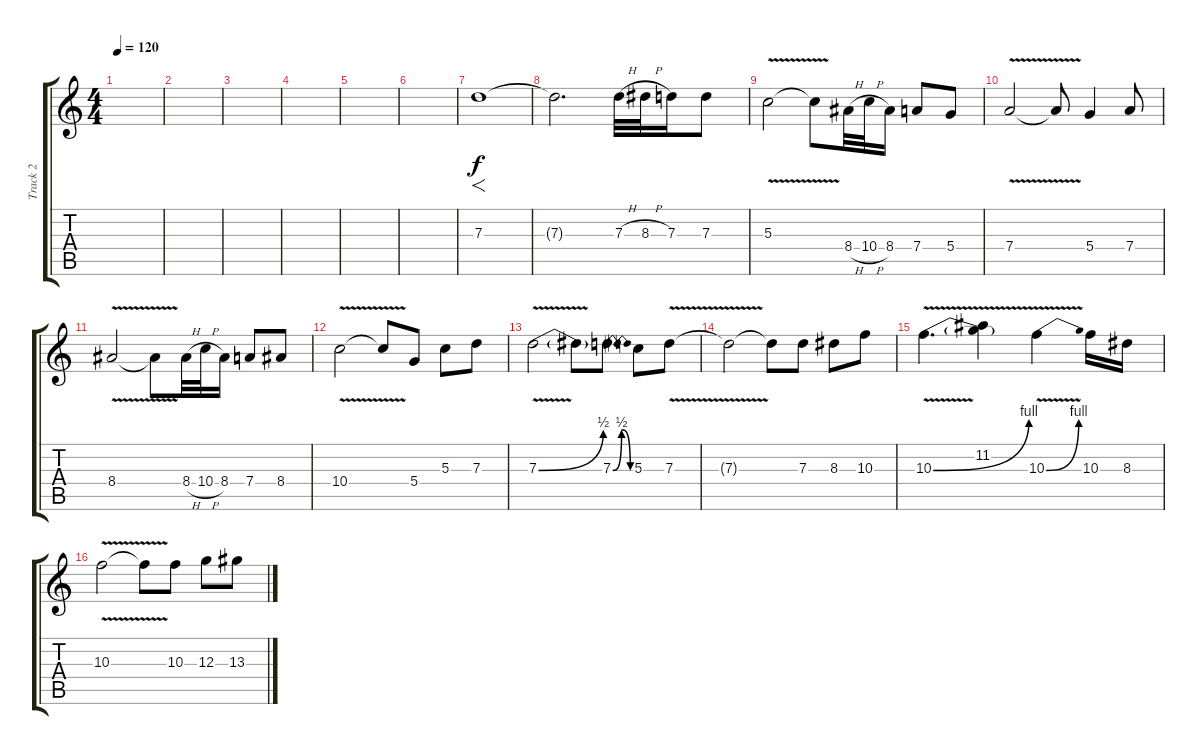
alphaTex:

\track ("Track 2" "Track 2") {instrument distortionguitar}
\staff {score tabs}
\tuning (E4 B3 G3 D3 A2 E2) {hide}
\ts (4 4)
\tempo 120
\clef g2
\ks c
|
|
|
|
|
|
7.3.1{f volume 16} |
7.3{t}.2{d} 7.3{h}.32 8.3{h}.32 7.3.16 7.3.8 |
5.3{v}.2 5.3{t}.8 8.4{h}.32 10.4{h}.32 8.4.16 7.4.8 5.4.8 |
7.4{v}.2 7.4{t}.8 5.4.4 7.4.8 |
8.4{v}.2 8.4{t}.8 8.4{h}.32 10.4{h}.32 8.4.16 7.4.8 8.4.8 |
10.4{v}.2 10.4{t}.8 5.4.8 5.3.8 7.3.8 |
7.3{be (bend 0 0 60 2) v}.2 7.3{t}.8 7.3{be (bendrelease 0 0 10 2 20 2 60 0)}.8 5.3.8 7.3{v}.8 |
7.3{t}.2 7.3{t}.8 7.3.8 8.3.8 10.3.8 |
10.3{be (bend 0 0 60 4) v}.4{d} (11.2 10.3{t}).4 10.3{be (bend 0 0 60 4) v}.4 10.3.16 8.3.16 |
10.3{v}.2 10.3{t}.8 10.3.8 12.3.8 13.3.8
